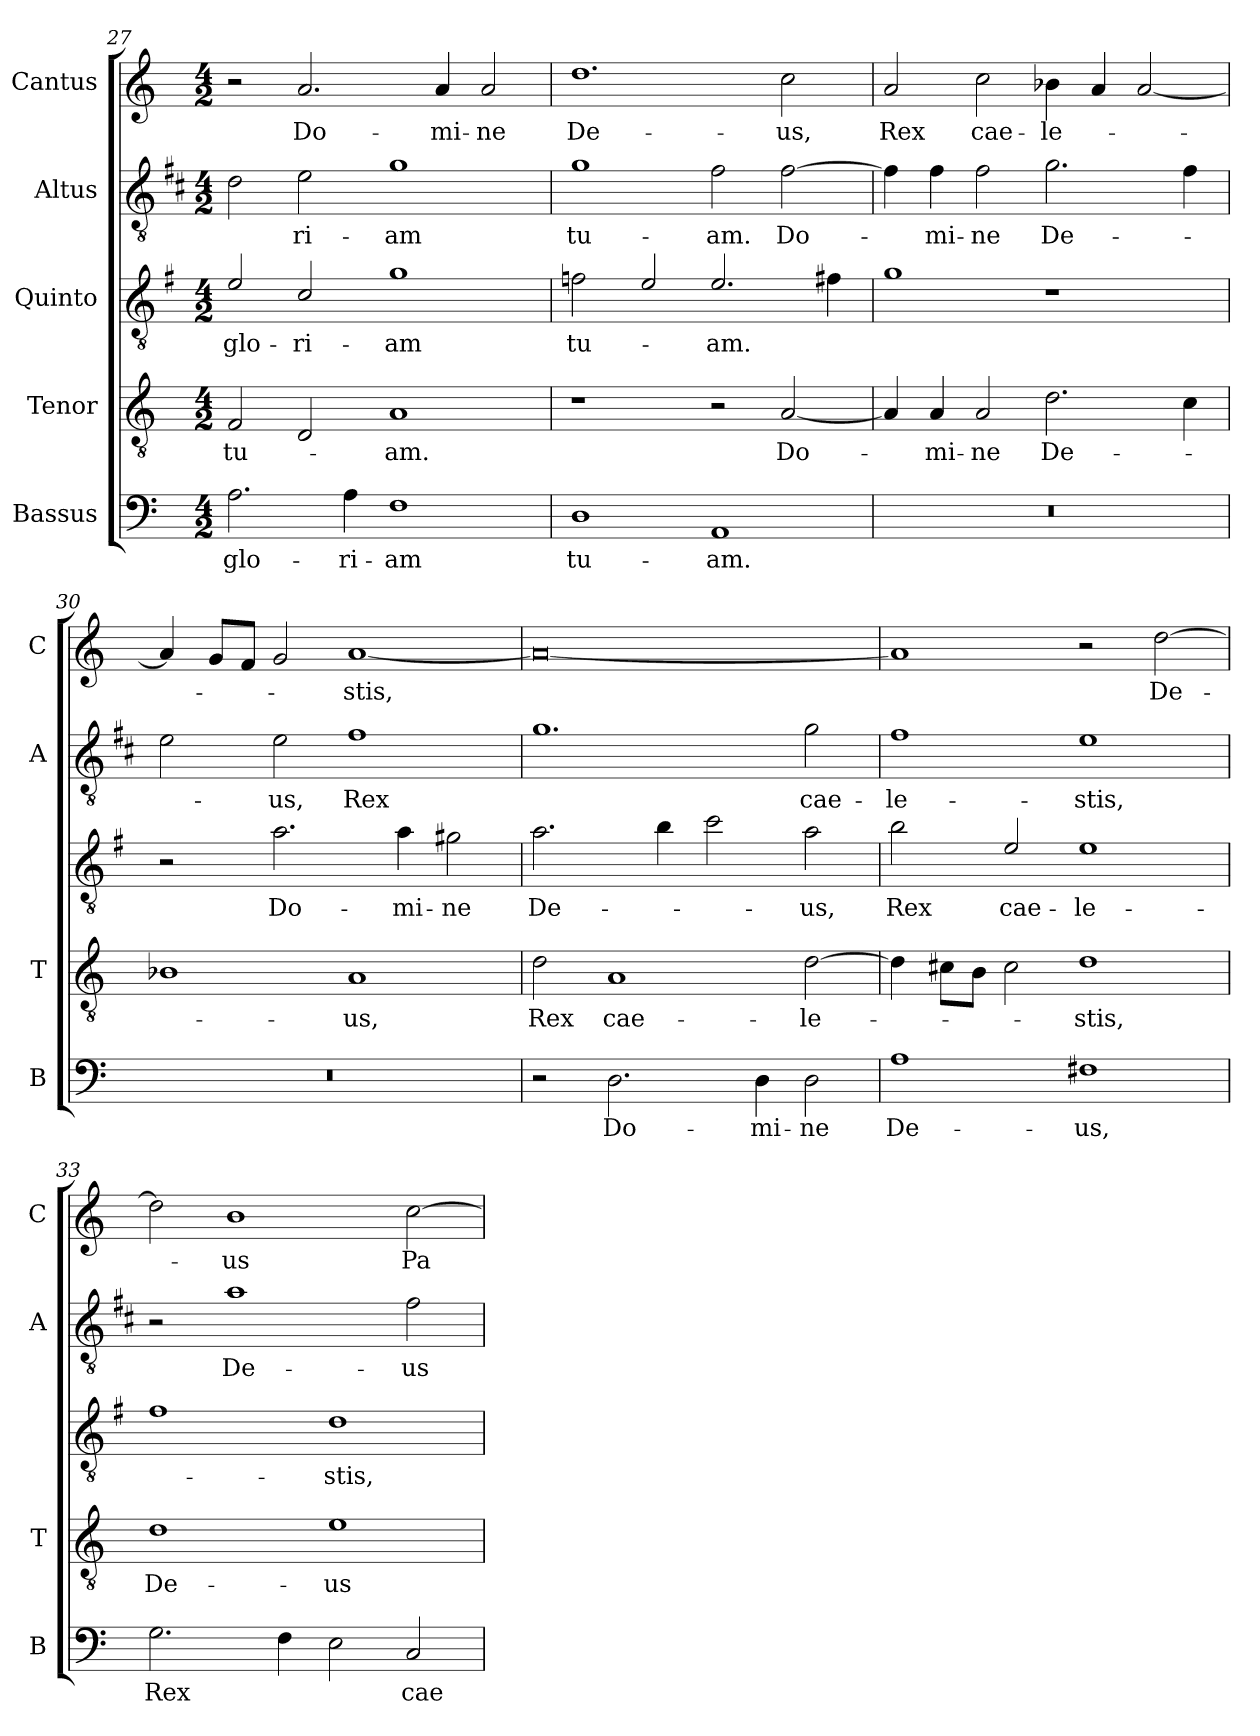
**kern	**text	**kern	**text	**kern	**text	**kern	**text	**kern	**text
*part5	*part5	*part4	*part4	*part3	*part3	*part2	*part2	*part1	*part1
*staff5	*staff5	*staff4	*staff4	*staff3	*staff3	*staff2	*staff2	*staff1	*staff1
*I"Bassus	*	*I"Tenor	*	*I"Quinto	*	*I"Altus	*	*I"Cantus	*
*I'B	*	*I'T	*	*	*	*I'A	*	*I'C	*
*clefF4	*	*clefGv2	*	*clefGv2	*	*clefGv2	*	*clefG2	*
*	*	*	*	*ITrd4c7	*	*ITrd1c2	*	*	*
*k[]	*	*k[]	*	*k[]	*	*k[]	*	*k[]	*
*C:	*	*C:	*	*C:	*	*C:	*	*C:	*
*M4/2	*	*M4/2	*	*M4/2	*	*M4/2	*	*M4/2	*
=27	=27	=27	=27	=27	=27	=27	=27	=27	=27
!	!LO:LY:b	!	!LO:LY:b	!	!LO:LY:b	!	!	!	!
2.A\	glo-	2F/	tu-	2A/	glo-	2c\	.	2r	.
!	!	!	!	!	!LO:LY:b	!	!LO:LY:b	!	!LO:LY:b
.	.	2D/	.	2F/	-ri-	2d\	-ri-	2.a/	Do-
!	!LO:LY:b	!	!	!	!	!	!	!	!
4A\	-ri-	.	.	.	.	.	.	.	.
!	!LO:LY:b	!	!LO:LY:b	!	!LO:LY:b	!	!LO:LY:b	!	!
1F	-am	1A	-am.	1c	-am	1f	-am	.	.
!	!	!	!	!	!	!	!	!	!LO:LY:b
.	.	.	.	.	.	.	.	4a/	-mi-
!	!	!	!	!	!	!	!	!	!LO:LY:b
.	.	.	.	.	.	.	.	2a/	-ne
=28	=28	=28	=28	=28	=28	=28	=28	=28	=28
!	!LO:LY:b	!	!	!	!LO:LY:b	!	!LO:LY:b	!	!LO:LY:b
1D	tu-	1r	.	2B-X\	tu-	1f	tu-	1.dd	De-
.	.	.	.	2A/	.	.	.	.	.
!	!LO:LY:b	!	!	!	!LO:LY:b	!	!LO:LY:b	!	!
1AA	-am.	2r	.	2.A/	-am.	2e\	-am.	.	.
!	!	!	!LO:LY:b	!	!	!	!LO:LY:b	!	!LO:LY:b
.	.	[2A/	Do-	.	.	[2e\	Do-	2cc\	-us,
.	.	.	.	4Bn\	.	.	.	.	.
=29	=29	=29	=29	=29	=29	=29	=29	=29	=29
!	!	!	!	!	!	!	!	!	!LO:LY:b
0r	.	4A/]	.	1c	.	4e\]	.	2a/	Rex
!	!	!	!LO:LY:b	!	!	!	!LO:LY:b	!	!
.	.	4A/	-mi-	.	.	4e\	-mi-	.	.
!	!	!	!LO:LY:b	!	!	!	!LO:LY:b	!	!LO:LY:b
.	.	2A/	-ne	.	.	2e\	-ne	2cc\	cae-
!	!	!	!LO:LY:b	!	!	!	!LO:LY:b	!	!LO:LY:b
.	.	2.d\	De-	1r	.	2.f\	De-	4b-X\	-le-
.	.	.	.	.	.	.	.	4a/	.
.	.	.	.	.	.	.	.	[2a/	.
.	.	4c\	.	.	.	4e\	.	.	.
!!LO:LB:g=z
=30	=30	=30	=30	=30	=30	=30	=30	=30	=30
0r	.	1B-X	.	2r	.	2d\	.	4a/]	.
.	.	.	.	.	.	.	.	8g/L	.
.	.	.	.	.	.	.	.	8f/J	.
!	!	!	!	!	!LO:LY:b	!	!LO:LY:b	!	!
.	.	.	.	2.d\	Do-	2d\	-us,	2g/	.
!	!	!	!LO:LY:b	!	!	!	!LO:LY:b	!	!LO:LY:b
.	.	1A	-us,	.	.	1e	Rex	[1a	-stis,
!	!	!	!	!	!LO:LY:b	!	!	!	!
.	.	.	.	4d\	-mi-	.	.	.	.
!	!	!	!	!	!LO:LY:b	!	!	!	!
.	.	.	.	2c#X\	-ne	.	.	.	.
=31	=31	=31	=31	=31	=31	=31	=31	=31	=31
!	!	!	!LO:LY:b	!	!LO:LY:b	!	!	!	!
2r	.	2d\	Rex	2.d\	De-	1.f	.	0a_	.
!	!LO:LY:b	!	!LO:LY:b	!	!	!	!	!	!
2.D\	Do-	1A	cae-	.	.	.	.	.	.
.	.	.	.	4e\	.	.	.	.	.
.	.	.	.	2f\	.	.	.	.	.
!	!LO:LY:b	!	!	!	!	!	!	!	!
4D\	-mi-	.	.	.	.	.	.	.	.
!	!LO:LY:b	!	!LO:LY:b	!	!LO:LY:b	!	!LO:LY:b	!	!
2D\	-ne	[2d\	-le-	2d\	-us,	2f\	cae-	.	.
=32	=32	=32	=32	=32	=32	=32	=32	=32	=32
!	!LO:LY:b	!	!	!	!LO:LY:b	!	!LO:LY:b	!	!
1A	De-	4d\]	.	2e\	Rex	1e	-le-	1a]	.
.	.	8c#X\L	.	.	.	.	.	.	.
.	.	8B\J	.	.	.	.	.	.	.
!	!	!	!	!	!LO:LY:b	!	!	!	!
.	.	2c#\	.	2A/	cae-	.	.	.	.
!	!LO:LY:b	!	!LO:LY:b	!	!LO:LY:b	!	!LO:LY:b	!	!
1F#X	-us,	1d	-stis,	1A	-le-	1d	-stis,	2r	.
!	!	!	!	!	!	!	!	!	!LO:LY:b
.	.	.	.	.	.	.	.	[2dd\	De-
=33	=33	=33	=33	=33	=33	=33	=33	=33	=33
!	!LO:LY:b	!	!LO:LY:b	!	!	!	!	!	!
2.G\	Rex	1d	De-	1B	.	2r	.	2dd\]	.
!	!	!	!	!	!	!	!LO:LY:b	!	!LO:LY:b
.	.	.	.	.	.	1g	De-	1b	-us
4F\	.	.	.	.	.	.	.	.	.
!	!	!	!LO:LY:b	!	!LO:LY:b	!	!	!	!
2E\	.	1e	-us	1G	-stis,	.	.	.	.
!	!LO:LY:b	!	!	!	!	!	!LO:LY:b	!	!LO:LY:b
2C/	cae-	.	.	.	.	2e\	-us	[2cc\	Pa-
=	=	=	=	=	=	=	=	=	=
*-	*-	*-	*-	*-	*-	*-	*-	*-	*-
